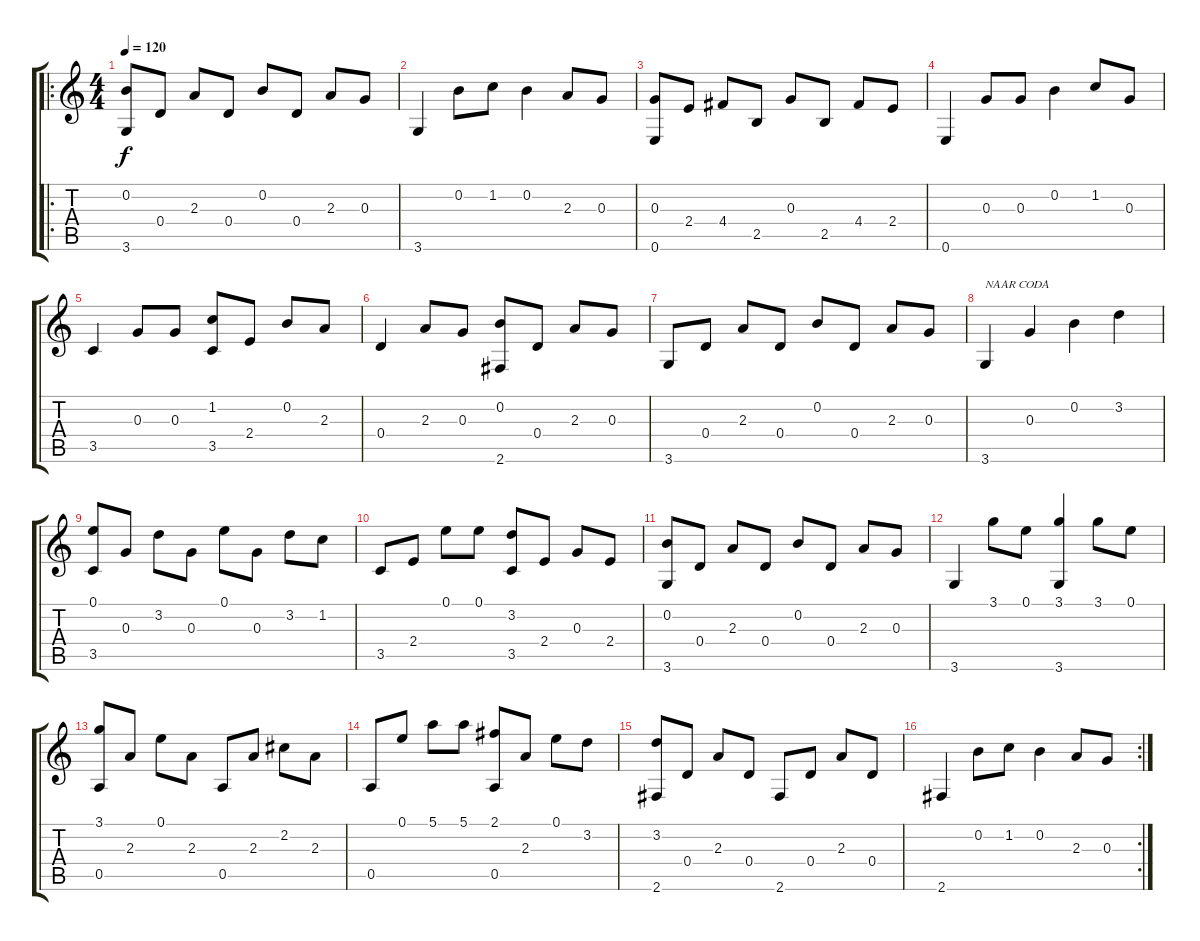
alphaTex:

\track "" {instrument acousticguitarnylon}
\staff {score tabs}
\tuning (E4 B3 G3 D3 A2 E2) {hide}
\ro
\ts (4 4)
\tempo 120
\clef g2
\ks c
(0.2 3.6).8{dy f} 0.4.8 2.3.8 0.4.8 0.2.8 0.4.8 2.3.8 0.3.8 |
3.6.4 0.2.8 1.2.8 0.2.4 2.3.8 0.3.8 |
(0.3 0.6).8 2.4.8 4.4.8 2.5.8 0.3.8 2.5.8 4.4.8 2.4.8 |
0.6.4 0.3.8 0.3.8 0.2.4 1.2.8 0.3.8 |
3.5.4 0.3.8 0.3.8 (1.2 3.5).8 2.4.8 0.2.8 2.3.8 |
0.4.4 2.3.8 0.3.8 (0.2 2.6).8 0.4.8 2.3.8 0.3.8 |
3.6.8 0.4.8 2.3.8 0.4.8 0.2.8 0.4.8 2.3.8 0.3.8 |
3.6.4{txt "NAAR CODA"} 0.3.4 0.2.4 3.2.4 |
(0.1 3.5).8 0.3.8 3.2.8 0.3.8 0.1.8 0.3.8 3.2.8 1.2.8 |
3.5.8 2.4.8 0.1.8 0.1.8 (3.2 3.5).8 2.4.8 0.3.8 2.4.8 |
(0.2 3.6).8 0.4.8 2.3.8 0.4.8 0.2.8 0.4.8 2.3.8 0.3.8 |
3.6.4 3.1.8 0.1.8 (3.1 3.6).4 3.1.8 0.1.8 |
(3.1 0.5).8 2.3.8 0.1.8 2.3.8 0.5.8 2.3.8 2.2.8 2.3.8 |
0.5.8 0.1.8 5.1.8 5.1.8 (2.1 0.5).8 2.3.8 0.1.8 3.2.8 |
(3.2 2.6).8 0.4.8 2.3.8 0.4.8 2.6.8 0.4.8 2.3.8 0.4.8 |
\rc 2
2.6.4 0.2.8 1.2.8 0.2.4 2.3.8 0.3.8
